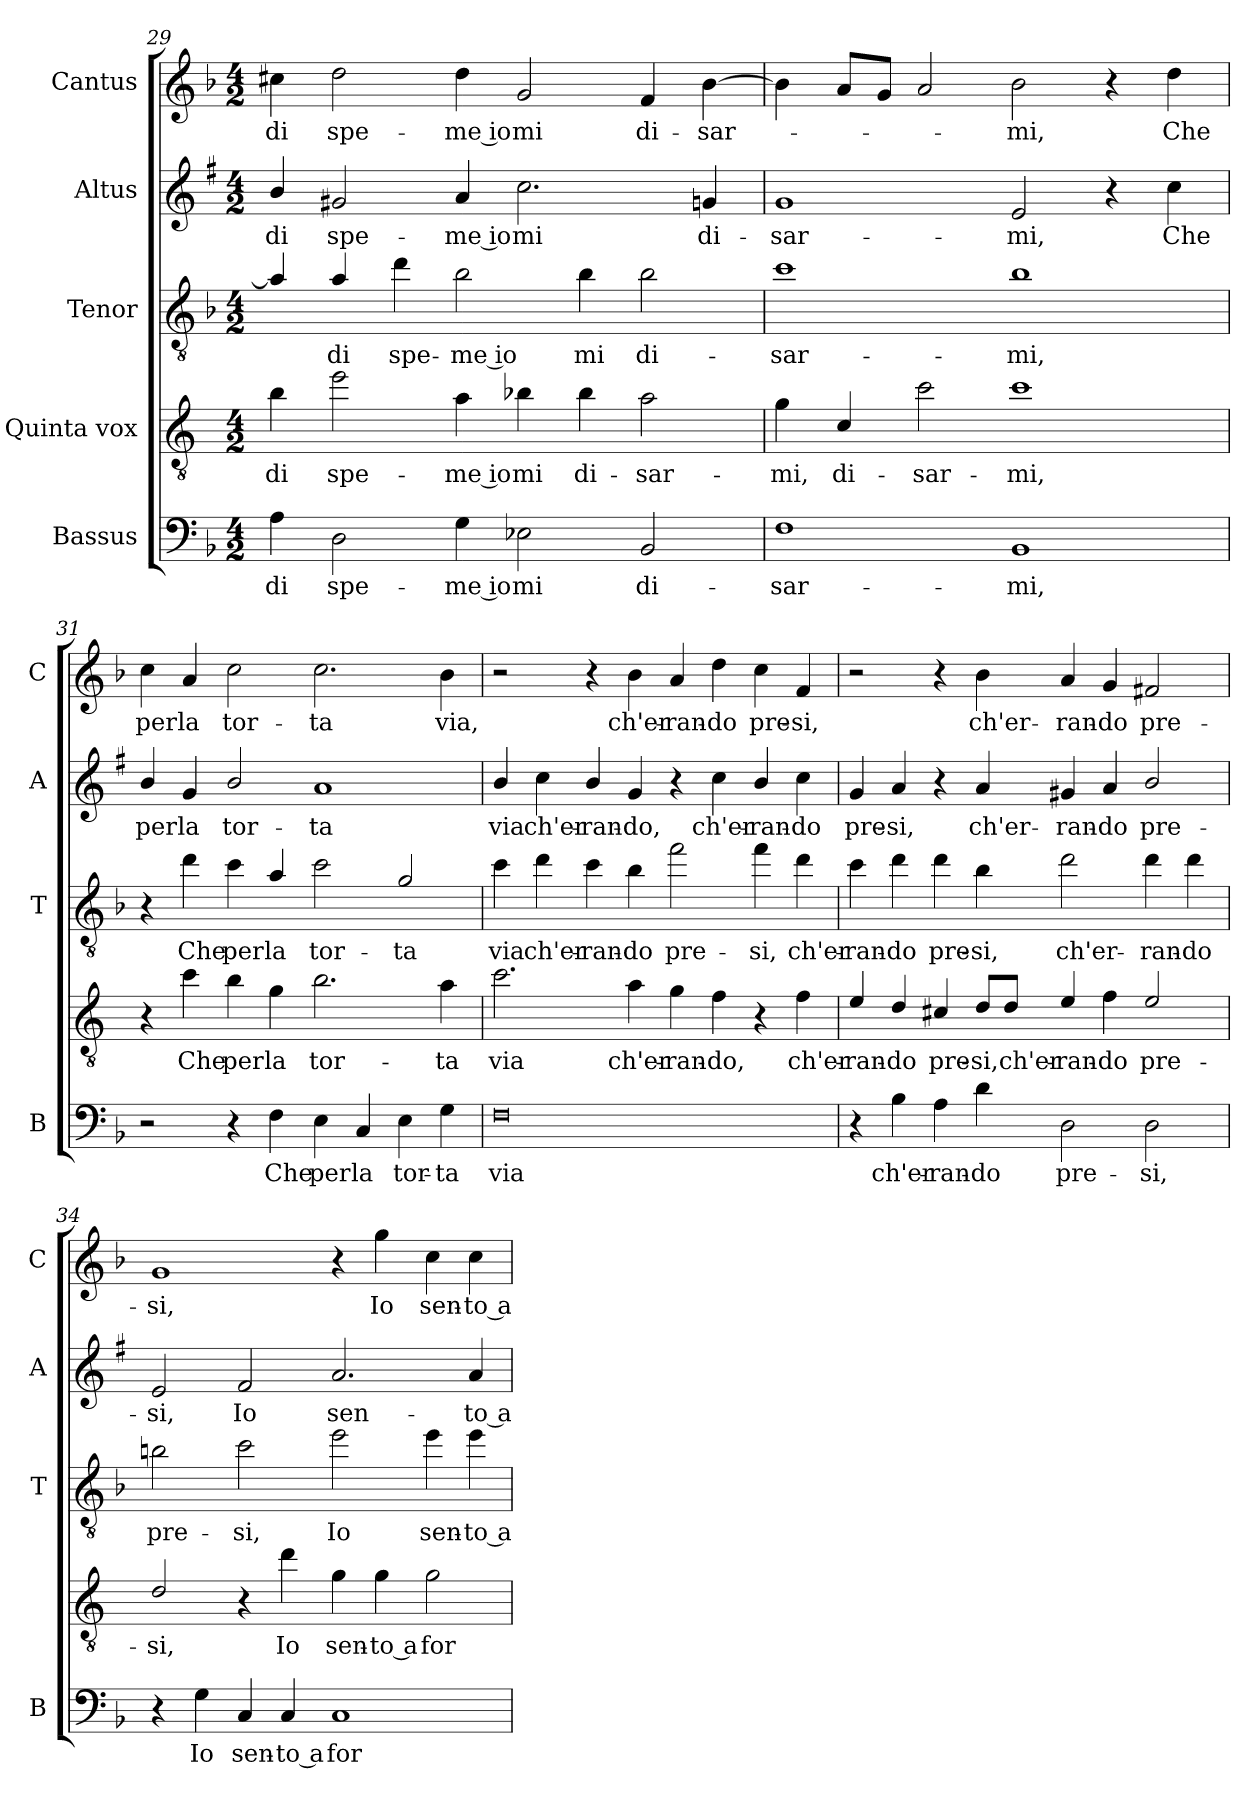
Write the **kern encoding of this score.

**kern	**text	**kern	**text	**kern	**text	**kern	**text	**kern	**text
*part5	*part5	*part4	*part4	*part3	*part3	*part2	*part2	*part1	*part1
*staff5	*staff5	*staff4	*staff4	*staff3	*staff3	*staff2	*staff2	*staff1	*staff1
*I"Bassus	*	*I"Quinta vox	*	*I"Tenor	*	*I"Altus	*	*I"Cantus	*
*I'B	*	*	*	*I'T	*	*I'A	*	*I'C	*
*clefF4	*	*clefGv2	*	*clefGv2	*	*clefG2	*	*clefG2	*
*	*	*ITrd4c7	*	*ITrd8c14	*	*ITrd1c2	*	*	*
*k[b-]	*	*k[b-]	*	*k[b-]	*	*k[b-]	*	*k[b-]	*
*F:	*	*F:	*	*F:	*	*F:	*	*F:	*
*M4/2	*	*M4/2	*	*M4/2	*	*M4/2	*	*M4/2	*
=29	=29	=29	=29	=29	=29	=29	=29	=29	=29
!	!LO:LY:b	!	!LO:LY:b	!	!	!	!LO:LY:b	!	!LO:LY:b
4A\	di	4e\	di	4A/]	.	4a/	di	4cc#X\	di
!	!LO:LY:b	!	!LO:LY:b	!	!LO:LY:b	!	!LO:LY:b	!	!LO:LY:b
2D\	spe-	2a\	spe-	4A/	di	2f#X/	spe-	2dd\	spe-
!	!	!	!	!	!LO:LY:b	!	!	!	!
.	.	.	.	4d\	spe-	.	.	.	.
!	!LO:LY:b	!	!LO:LY:b	!	!LO:LY:b	!	!LO:LY:b	!	!LO:LY:b
4G\	-me io	4d\	-me io	2B-\	-me io	4g/	-me io	4dd\	-me io
!	!LO:LY:b	!	!LO:LY:b	!	!	!	!LO:LY:b	!	!LO:LY:b
2E-X\	mi	4e-X\	mi	.	.	2.b-\	mi	2g/	mi
!	!	!	!LO:LY:b	!	!LO:LY:b	!	!	!	!
.	.	4e-\	di-	4B-\	mi	.	.	.	.
!	!LO:LY:b	!	!LO:LY:b	!	!LO:LY:b	!	!	!	!LO:LY:b
2BB-/	di-	2d\	-sar-	2B-\	di-	.	.	4f/	di-
!	!	!	!	!	!	!	!LO:LY:b	!	!LO:LY:b
.	.	.	.	.	.	4fn/	di-	[4b-\	-sar-
=30	=30	=30	=30	=30	=30	=30	=30	=30	=30
!	!LO:LY:b	!	!LO:LY:b	!	!LO:LY:b	!	!LO:LY:b	!	!
1F	-sar-	4c\	-mi,	1c	-sar-	1f	-sar-	4b-\]	.
!	!	!	!LO:LY:b	!	!	!	!	!	!
.	.	4F/	di-	.	.	.	.	8a/L	.
.	.	.	.	.	.	.	.	8g/J	.
!	!	!	!LO:LY:b	!	!	!	!	!	!
.	.	2f\	-sar-	.	.	.	.	2a/	.
!	!LO:LY:b	!	!LO:LY:b	!	!LO:LY:b	!	!LO:LY:b	!	!LO:LY:b
1BB-	-mi,	1f	-mi,	1B-	-mi,	2d/	-mi,	2b-\	-mi,
.	.	.	.	.	.	4r	.	4r	.
!	!	!	!	!	!	!	!LO:LY:b	!	!LO:LY:b
.	.	.	.	.	.	4b-\	Che	4dd\	Che
!!LO:LB:g=z
=31	=31	=31	=31	=31	=31	=31	=31	=31	=31
!	!	!	!	!	!	!	!LO:LY:b	!	!LO:LY:b
2r	.	4r	.	4r	.	4a/	per	4cc\	per
!	!	!	!LO:LY:b	!	!LO:LY:b	!	!LO:LY:b	!	!LO:LY:b
.	.	4f\	Che	4d\	Che	4f/	la	4a/	la
!	!	!	!LO:LY:b	!	!LO:LY:b	!	!LO:LY:b	!	!LO:LY:b
4r	.	4e\	per	4c\	per	2a/	tor-	2cc\	tor-
!	!LO:LY:b	!	!LO:LY:b	!	!LO:LY:b	!	!	!	!
4F\	Che	4c\	la	4A/	la	.	.	.	.
!	!LO:LY:b	!	!LO:LY:b	!	!LO:LY:b	!	!LO:LY:b	!	!LO:LY:b
4E\	per	2.e\	tor-	2c\	tor-	1g	-ta	2.cc\	-ta
!	!LO:LY:b	!	!	!	!	!	!	!	!
4C/	la	.	.	.	.	.	.	.	.
!	!LO:LY:b	!	!	!	!LO:LY:b	!	!	!	!
4E\	tor-	.	.	2G/	-ta	.	.	.	.
!	!LO:LY:b	!	!LO:LY:b	!	!	!	!	!	!LO:LY:b
4G\	-ta	4d\	-ta	.	.	.	.	4b-\	via,
=32	=32	=32	=32	=32	=32	=32	=32	=32	=32
!	!LO:LY:b	!	!LO:LY:b	!	!LO:LY:b	!	!LO:LY:b	!	!
0F	via	2.f\	via	4c\	via	4a/	via	2r	.
!	!	!	!	!	!LO:LY:b	!	!LO:LY:b	!	!
.	.	.	.	4d\	ch'er-	4b-\	ch'er-	.	.
!	!	!	!	!	!LO:LY:b	!	!LO:LY:b	!	!
.	.	.	.	4c\	-ran-	4a/	-ran-	4r	.
!	!	!	!LO:LY:b	!	!LO:LY:b	!	!LO:LY:b	!	!LO:LY:b
.	.	4d\	ch'er-	4B-\	-do	4f/	-do,	4b-\	ch'er-
!	!	!	!LO:LY:b	!	!LO:LY:b	!	!	!	!LO:LY:b
.	.	4c\	-ran-	2f\	pre-	4r	.	4a/	-ran-
!	!	!	!LO:LY:b	!	!	!	!LO:LY:b	!	!LO:LY:b
.	.	4B-\	-do,	.	.	4b-\	ch'er-	4dd\	-do
!	!	!	!	!	!LO:LY:b	!	!LO:LY:b	!	!LO:LY:b
.	.	4r	.	4f\	-si,	4a/	-ran-	4cc\	pre-
!	!	!	!LO:LY:b	!	!LO:LY:b	!	!LO:LY:b	!	!LO:LY:b
.	.	4B-\	ch'er-	4d\	ch'er-	4b-\	-do	4f/	-si,
=33	=33	=33	=33	=33	=33	=33	=33	=33	=33
!	!	!	!LO:LY:b	!	!LO:LY:b	!	!LO:LY:b	!	!
4r	.	4A/	-ran-	4c\	-ran-	4f/	pre-	2r	.
!	!LO:LY:b	!	!LO:LY:b	!	!LO:LY:b	!	!LO:LY:b	!	!
4B-\	ch'er-	4G/	-do	4d\	-do	4g/	-si,	.	.
!	!LO:LY:b	!	!LO:LY:b	!	!LO:LY:b	!	!	!	!
4A\	-ran-	4F#X/	pre-	4d\	pre-	4r	.	4r	.
!	!LO:LY:b	!	!LO:LY:b	!	!LO:LY:b	!	!LO:LY:b	!	!LO:LY:b
4d\	-do	8G/L	-si,	4B-\	-si,	4g/	ch'er-	4b-\	ch'er-
!	!	!	!LO:LY:b	!	!	!	!	!	!
.	.	8G/J	ch'er-	.	.	.	.	.	.
!	!LO:LY:b	!	!LO:LY:b	!	!LO:LY:b	!	!LO:LY:b	!	!LO:LY:b
2D\	pre-	4A/	-ran-	2d\	ch'er-	4f#X/	-ran-	4a/	-ran-
!	!	!	!LO:LY:b	!	!	!	!LO:LY:b	!	!LO:LY:b
.	.	4B-\	-do	.	.	4g/	-do	4g/	-do
!	!LO:LY:b	!	!LO:LY:b	!	!LO:LY:b	!	!LO:LY:b	!	!LO:LY:b
2D\	-si,	2A/	pre-	4d\	-ran-	2a/	pre-	2f#X/	pre-
!	!	!	!	!	!LO:LY:b	!	!	!	!
.	.	.	.	4d\	-do	.	.	.	.
!!LO:PB:g=z
=34	=34	=34	=34	=34	=34	=34	=34	=34	=34
!	!	!	!LO:LY:b	!	!LO:LY:b	!	!LO:LY:b	!	!LO:LY:b
4r	.	2G/	-si,	2Bn\	pre-	2d/	-si,	1g	-si,
!	!LO:LY:b	!	!	!	!	!	!	!	!
4G\	Io	.	.	.	.	.	.	.	.
!	!LO:LY:b	!	!	!	!LO:LY:b	!	!LO:LY:b	!	!
4C/	sen-	4r	.	2c\	-si,	2e/	Io	.	.
!	!LO:LY:b	!	!LO:LY:b	!	!	!	!	!	!
4C/	-to a	4g\	Io	.	.	.	.	.	.
!	!LO:LY:b	!	!LO:LY:b	!	!LO:LY:b	!	!LO:LY:b	!	!
1C	for-	4c\	sen-	2e\	Io	2.g/	sen-	4r	.
!	!	!	!LO:LY:b	!	!	!	!	!	!LO:LY:b
.	.	4c\	-to a	.	.	.	.	4gg\	Io
!	!	!	!LO:LY:b	!	!LO:LY:b	!	!	!	!LO:LY:b
.	.	2c\	for-	4e\	sen-	.	.	4cc\	sen-
!	!	!	!	!	!LO:LY:b	!	!LO:LY:b	!	!LO:LY:b
.	.	.	.	4e\	-to a	4g/	-to a	4cc\	-to a
=	=	=	=	=	=	=	=	=	=
*-	*-	*-	*-	*-	*-	*-	*-	*-	*-
